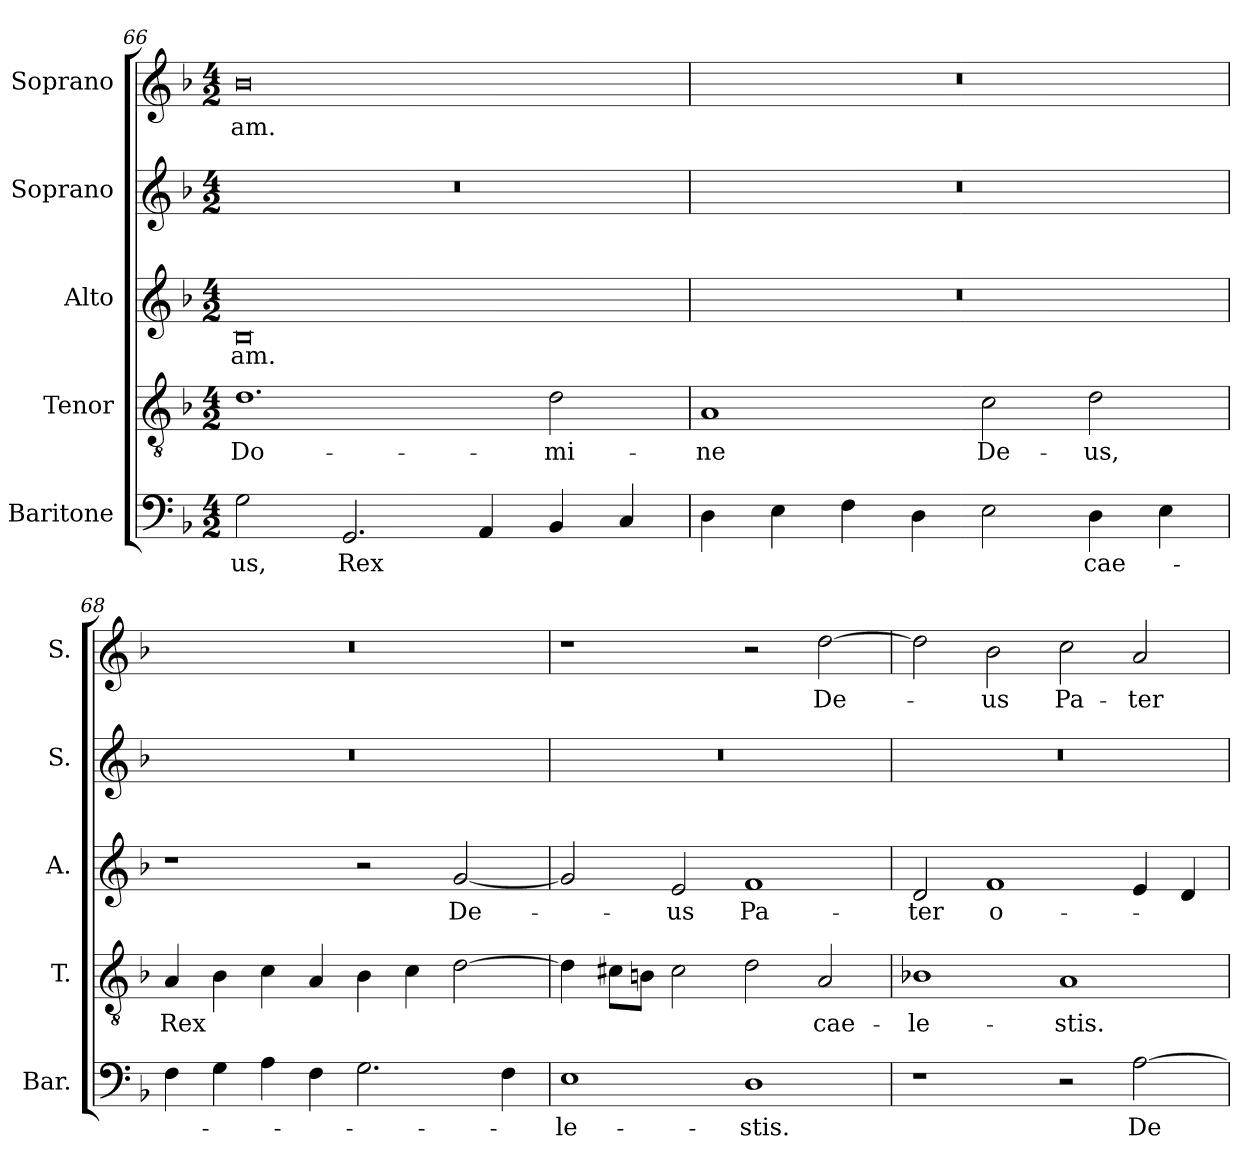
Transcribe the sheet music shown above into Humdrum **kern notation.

**kern	**text	**kern	**text	**kern	**text	**kern	**kern	**text
*part5	*part5	*part4	*part4	*part3	*part3	*part2	*part1	*part1
*staff5	*staff5	*staff4	*staff4	*staff3	*staff3	*staff2	*staff1	*staff1
*I"Baritone	*	*I"Tenor	*	*I"Alto	*	*I"Soprano	*I"Soprano	*
*I'Bar.	*	*I'T.	*	*I'A.	*	*I'S.	*I'S.	*
*clefF4	*	*clefGv2	*	*clefG2	*	*clefG2	*clefG2	*
*	*	*ITrd7c12	*	*	*	*	*	*
*k[b-]	*	*k[b-]	*	*k[b-]	*	*k[b-]	*k[b-]	*
*F:	*	*F:	*	*F:	*	*F:	*F:	*
*M4/2	*	*M4/2	*	*M4/2	*	*M4/2	*M4/2	*
=66	=66	=66	=66	=66	=66	=66	=66	=66
!	!LO:LY:b:color=#000000	!	!	!	!	!	!	!
!	!	!	!LO:LY:b:color=#000000	!	!	!	!	!
!	!	!	!	!	!LO:LY:b:color=#000000	!LO:N:vis=1	!	!
!	!	!	!	!	!	!	!	!LO:LY:b:color=#000000
2Gi\	-us,	1.Di	Do-	0B-i	-am.	0r	0b-i	-am.
!	!LO:LY:b:color=#000000	!	!	!	!	!	!	!
2.GGi/	Rex	.	.	.	.	.	.	.
4AAi/	.	.	.	.	.	.	.	.
!	!	!	!LO:LY:b:color=#000000	!	!	!	!	!
4BB-i/	.	2Di\	-mi-	.	.	.	.	.
4Ci/	.	.	.	.	.	.	.	.
!!LO:LB:g=z
=67	=67	=67	=67	=67	=67	=67	=67	=67
!	!	!	!LO:LY:b:color=#000000	!LO:N:vis=1	!	!LO:N:vis=1	!LO:N:vis=1	!
4Di\	.	1AAi	-ne	0r	.	0r	0r	.
4Ei\	.	.	.	.	.	.	.	.
4Fi\	.	.	.	.	.	.	.	.
4Di\	.	.	.	.	.	.	.	.
!	!	!	!LO:LY:b:color=#000000	!	!	!	!	!
2Ei\	.	2Ci\	De-	.	.	.	.	.
!	!LO:LY:b:color=#000000	!	!	!	!	!	!	!
!	!	!	!LO:LY:b:color=#000000	!	!	!	!	!
4Di\	cae-	2Di\	-us,	.	.	.	.	.
4Ei\	.	.	.	.	.	.	.	.
=68	=68	=68	=68	=68	=68	=68	=68	=68
!	!	!	!LO:LY:b:color=#000000	!	!	!LO:N:vis=1	!LO:N:vis=1	!
4Fi\	.	4AAi/	Rex	1r	.	0r	0r	.
4Gi\	.	4BB-i\	.	.	.	.	.	.
4Ai\	.	4Ci\	.	.	.	.	.	.
4Fi\	.	4AAi/	.	.	.	.	.	.
2.Gi\	.	4BB-i\	.	2r	.	.	.	.
.	.	4Ci\	.	.	.	.	.	.
!	!	!	!	!	!LO:LY:b:color=#000000	!	!	!
.	.	[2Di\	.	[2gi/	De-	.	.	.
4Fi\	.	.	.	.	.	.	.	.
=69	=69	=69	=69	=69	=69	=69	=69	=69
!	!LO:LY:b:color=#000000	!	!	!	!	!LO:N:vis=1	!	!
1Ei	-le-	4Di\]	.	2gi/]	.	0r	1r	.
.	.	8C#Xi\L	.	.	.	.	.	.
.	.	8BBni\J	.	.	.	.	.	.
!	!	!	!	!	!LO:LY:b:color=#000000	!	!	!
.	.	2C#i\	.	2ei/	-us	.	.	.
!	!LO:LY:b:color=#000000	!	!	!	!	!	!	!
!	!	!	!	!	!LO:LY:b:color=#000000	!	!	!
1Di	-stis.	2Di\	.	1fi	Pa-	.	2r	.
!	!	!	!LO:LY:b:color=#000000	!	!	!	!	!
!	!	!	!	!	!	!	!	!LO:LY:b:color=#000000
.	.	2AAi/	cae-	.	.	.	[2ddi\	De-
=70	=70	=70	=70	=70	=70	=70	=70	=70
!	!	!	!LO:LY:b:color=#000000	!	!	!	!	!
!	!	!	!	!	!LO:LY:b:color=#000000	!LO:N:vis=1	!	!
1r	.	1BB-Xi	-le-	2di/	-ter	0r	2ddi\]	.
!	!	!	!	!	!LO:LY:b:color=#000000	!	!	!
!	!	!	!	!	!	!	!	!LO:LY:b:color=#000000
.	.	.	.	1fi	o-	.	2b-i\	-us
!	!	!	!LO:LY:b:color=#000000	!	!	!	!	!
!	!	!	!	!	!	!	!	!LO:LY:b:color=#000000
2r	.	1AAi	-stis.	.	.	.	2cci\	Pa-
!	!LO:LY:b:color=#000000	!	!	!	!	!	!	!
!	!	!	!	!	!	!	!	!LO:LY:b:color=#000000
[2Ai\	De-	.	.	4ei/	.	.	2ai/	-ter
.	.	.	.	4di/	.	.	.	.
=	=	=	=	=	=	=	=	=
*-	*-	*-	*-	*-	*-	*-	*-	*-
